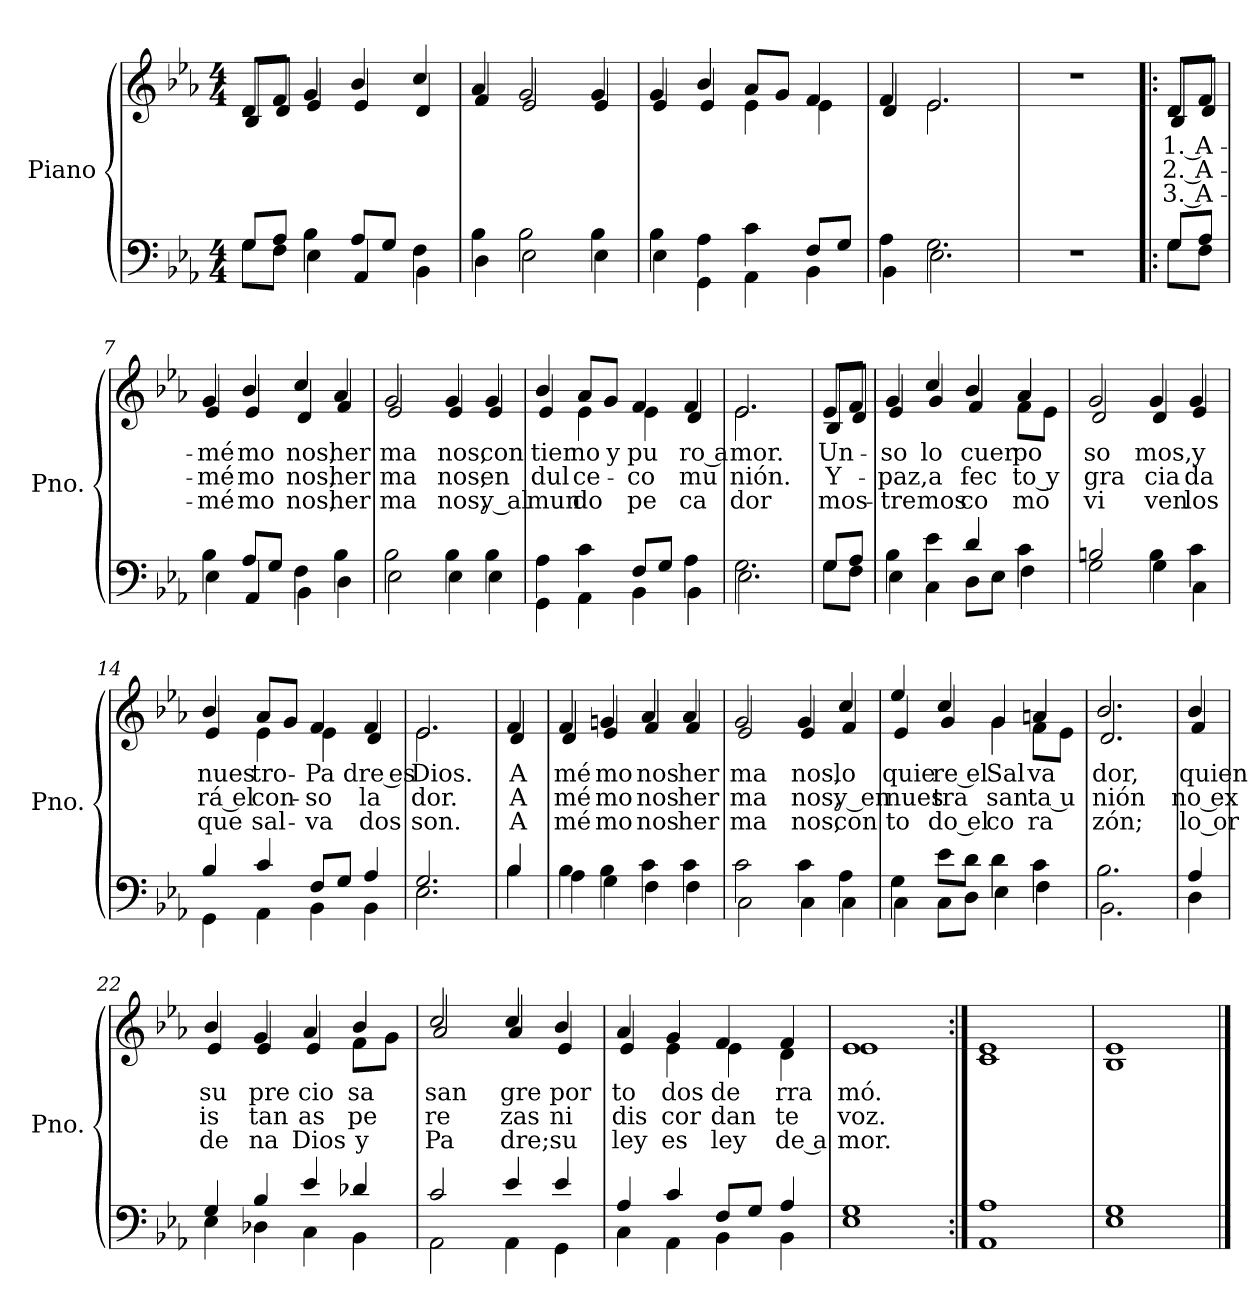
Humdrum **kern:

**kern	**kern	**text	**text	**text
*part1	*part1	*part1	*part1	*part1
*staff2	*staff1	*staff1	*staff1	*staff1
*I"Piano	*	*	*	*
*I'Pno.	*	*	*	*
*clefF4	*clefG2	*	*	*
*k[b-e-a-]	*k[b-e-a-]	*	*	*
*M4/4	*M4/4	*	*	*
*MM100	*MM100	*	*	*
=1	=1	=1	=1	=1
*^	*^	*	*	*
8G/L	8G\L	8d/L	8B-/L	.	.	.
8A-/J	8F\J	8f/J	8d/J	.	.	.
4B-\	4E-\	4g/	4e-/	.	.	.
8A-/L	4AA-/	4b-/	4e-/	.	.	.
8G/J	.	.	.	.	.	.
4F\	4BB-\	4cc/	4d/	.	.	.
=2	=2	=2	=2	=2	=2	=2
4B-\	4D\	4a-/	4f/	.	.	.
2B-\	2E-\	2g/	2e-/	.	.	.
4B-\	4E-\	4g/	4e-/	.	.	.
=3	=3	=3	=3	=3	=3	=3
4B-\	4E-\	4g/	4e-/	.	.	.
4A-\	4GG\	4b-/	4e-/	.	.	.
4c\	4AA-\	8a-/L	4e-\	.	.	.
.	.	8g/J	.	.	.	.
8F/L	4BB-\	4f/	4e-\	.	.	.
8G/J	.	.	.	.	.	.
=4	=4	=4	=4	=4	=4	=4
4A-\	4BB-\	4f/	4d/	.	.	.
2.G\	2.E-\	2.e-/	2.e-\	.	.	.
*v	*v	*	*	*	*	*
*	*v	*v	*	*	*
=5	=5	=5	=5	=5
1r	1r	.	.	.
=6!|:	=6!|:	=6!|:	=6!|:	=6!|:
*^	*	*	*	*
!	!	!	!LO:LY:b	!LO:LY:b	!LO:LY:b
*	*	*^	*	*	*
8G/L	8G\L	8d/L	8B-/L	1. A-	2. A-	3. A-
8A-/J	8F\J	8f/J	8d/J	.	.	.
=7	=7	=7	=7	=7	=7	=7
!	!	!	!	!LO:LY:b	!LO:LY:b	!LO:LY:b
4B-\	4E-\	4g/	4e-/	-mé	-mé	-mé
!	!	!	!	!LO:LY:b	!LO:LY:b	!LO:LY:b
8A-/L	4AA-/	4b-/	4e-/	mo	mo	mo
8G/J	.	.	.	.	.	.
!	!	!	!	!LO:LY:b	!LO:LY:b	!LO:LY:b
4F\	4BB-\	4cc/	4d/	nos,	nos,	nos,
!	!	!	!	!LO:LY:b	!LO:LY:b	!LO:LY:b
4B-\	4D\	4a-/	4f/	her	her	her
=8	=8	=8	=8	=8	=8	=8
!	!	!	!	!LO:LY:b	!LO:LY:b	!LO:LY:b
2B-\	2E-\	2g/	2e-/	ma	ma	ma
!	!	!	!	!LO:LY:b	!LO:LY:b	!LO:LY:b
4B-\	4E-\	4g/	4e-/	nos,	nos,	nos,
!	!	!	!	!LO:LY:b	!LO:LY:b	!LO:LY:b
4B-\	4E-\	4g/	4e-/	con	en	y al
!!LO:LB:g=z	!!
=9	=9	=9	=9	=9	=9	=9
!	!	!	!	!LO:LY:b	!LO:LY:b	!LO:LY:b
4A-\	4GG\	4b-/	4e-/	tier	dul	mun
!	!	!	!	!LO:LY:b	!LO:LY:b	!LO:LY:b
4c\	4AA-\	8a-/L	4e-\	no	ce-	do
!	!	!	!	!LO:LY:b	!	!
.	.	8g/J	.	y	.	.
!	!	!	!	!LO:LY:b	!LO:LY:b	!LO:LY:b
8F/L	4BB-\	4f/	4e-\	pu	-co	pe
8G/J	.	.	.	.	.	.
!	!	!	!	!LO:LY:b	!LO:LY:b	!LO:LY:b
4A-\	4BB-\	4f/	4d/	ro a	mu	ca
=10	=10	=10	=10	=10	=10	=10
!	!	!	!	!LO:LY:b	!LO:LY:b	!LO:LY:b
2.G\	2.E-\	2.e-/	2.e-\	mor.	nión.	dor
=11	=11	=11	=11	=11	=11	=11
!	!	!	!	!LO:LY:b	!LO:LY:b	!LO:LY:b
8G/L	8G\L	8e-/L	8B-/L	Un-	Y-	mos-
8A-/J	8F\J	8f/J	8d/J	.	.	.
=12	=12	=12	=12	=12	=12	=12
!	!	!	!	!LO:LY:b	!LO:LY:b	!LO:LY:b
4B-\	4E-\	4g/	4e-/	-so	-paz,	-tre
!	!	!	!	!LO:LY:b	!LO:LY:b	!LO:LY:b
4e-\	4C\	4cc/	4g/	lo	a	mos
!	!	!	!	!LO:LY:b	!LO:LY:b	!LO:LY:b
4d/	8D\L	4b-/	4f/	cuer	fec	co
.	8E-\J	.	.	.	.	.
!	!	!	!	!LO:LY:b	!LO:LY:b	!LO:LY:b
4c\	4F\	4a-/	8f\L	po	to y	mo
.	.	.	8e-\J	.	.	.
=13	=13	=13	=13	=13	=13	=13
!	!	!	!	!LO:LY:b	!LO:LY:b	!LO:LY:b
2Bn/	2G\	2g/	2d/	so	gra	vi
!	!	!	!	!LO:LY:b	!LO:LY:b	!LO:LY:b
4B\	4G\	4g/	4d/	mos,	cia	ven
!	!	!	!	!LO:LY:b	!LO:LY:b	!LO:LY:b
4c\	4C\	4g/	4e-/	y	da	los
!!LO:LB:g=z	!!
=14	=14	=14	=14	=14	=14	=14
!	!	!	!	!LO:LY:b	!LO:LY:b	!LO:LY:b
4B-/	4GG\	4b-/	4e-/	nues	rá el	que
!	!	!	!	!LO:LY:b	!LO:LY:b	!LO:LY:b
4c/	4AA-\	8a-/L	4e-\	tro-	con-	sal-
.	.	8g/J	.	.	.	.
!	!	!	!	!LO:LY:b	!LO:LY:b	!LO:LY:b
8F/L	4BB-\	4f/	4e-\	-Pa	-so	-va
8G/J	.	.	.	.	.	.
!	!	!	!	!LO:LY:b	!LO:LY:b	!LO:LY:b
4A-/	4BB-\	4f/	4d/	dre es	la	dos
=15	=15	=15	=15	=15	=15	=15
!	!	!	!	!LO:LY:b	!LO:LY:b	!LO:LY:b
2.G/	2.E-\	2.e-/	2.e-\	Dios.	dor.	son.
=16	=16	=16	=16	=16	=16	=16
!	!	!	!	!LO:LY:b	!LO:LY:b	!LO:LY:b
4B-/	4B-\	4f/	4d/	A	A	A
=17	=17	=17	=17	=17	=17	=17
!	!	!	!	!LO:LY:b	!LO:LY:b	!LO:LY:b
4B-\	4A-\	4f/	4d/	mé	mé	mé
!	!	!	!	!LO:LY:b	!LO:LY:b	!LO:LY:b
4B-\	4G\	4gn/	4e-/	mo	mo	mo
!	!	!	!	!LO:LY:b	!LO:LY:b	!LO:LY:b
4c\	4F\	4a-/	4f/	nos	nos	nos
!	!	!	!	!LO:LY:b	!LO:LY:b	!LO:LY:b
4c\	4F\	4a-/	4f/	her	her	her
=18	=18	=18	=18	=18	=18	=18
!	!	!	!	!LO:LY:b	!LO:LY:b	!LO:LY:b
2c\	2C\	2g/	2e-/	ma	ma	ma
!	!	!	!	!LO:LY:b	!LO:LY:b	!LO:LY:b
4c\	4C\	4g/	4e-/	nos,	nos,	nos,
!	!	!	!	!LO:LY:b	!LO:LY:b	!LO:LY:b
4A-\	4C\	4cc/	4f/	lo	y en	con
=19	=19	=19	=19	=19	=19	=19
!	!	!	!	!LO:LY:b	!LO:LY:b	!LO:LY:b
4G\	4C\	4ee-/	4e-/	quie	nues	to
!	!	!	!	!LO:LY:b	!LO:LY:b	!LO:LY:b
8e-\L	8C\L	4cc/	4g/	re el	tra	do el
8d\J	8D\J	.	.	.	.	.
!	!	!	!	!LO:LY:b	!LO:LY:b	!LO:LY:b
4d\	4E-\	4g/	4g\	Sal	san	co
!	!	!	!	!LO:LY:b	!LO:LY:b	!LO:LY:b
4c\	4F\	4an/	8f\L	va	ta u	ra
.	.	.	8e-\J	.	.	.
!!LO:PB:g=z	!!
=20	=20	=20	=20	=20	=20	=20
*	*	*MM100	*	*	*	*
!	!	!	!	!LO:LY:b	!LO:LY:b	!LO:LY:b
2.B-\	2.BB-\	2.b-/	2.d/	dor,	nión	zón;
=21	=21	=21	=21	=21	=21	=21
!	!	!	!	!LO:LY:b	!LO:LY:b	!LO:LY:b
4A-/	4D\	4b-/	4f/	quien	no ex	lo or
=22	=22	=22	=22	=22	=22	=22
!	!	!	!	!LO:LY:b	!LO:LY:b	!LO:LY:b
4G/	4E-\	4b-/	4e-/	su	is	de
!	!	!	!	!LO:LY:b	!LO:LY:b	!LO:LY:b
4B-/	4D-X\	4g/	4e-/	pre	tan	na
!	!	!	!	!LO:LY:b	!LO:LY:b	!LO:LY:b
4e-/	4C\	4a-/	4e-/	cio	as	Dios
!	!	!	!	!LO:LY:b	!LO:LY:b	!LO:LY:b
4d-X/	4BB-\	4b-/	8f\L	sa	pe	y
.	.	.	8g\J	.	.	.
=23	=23	=23	=23	=23	=23	=23
!	!	!	!	!LO:LY:b	!LO:LY:b	!LO:LY:b
2c/	2AA-\	2cc/	2a-/	san	re	Pa
!	!	!	!	!LO:LY:b	!LO:LY:b	!LO:LY:b
4e-/	4AA-\	4cc/	4a-/	gre	zas	dre;
!	!	!	!	!LO:LY:b	!LO:LY:b	!LO:LY:b
4e-/	4GG\	4b-/	4e-/	por	ni	su
=24	=24	=24	=24	=24	=24	=24
!	!	!	!	!LO:LY:b	!LO:LY:b	!LO:LY:b
4A-/	4C\	4a-/	4e-/	to	dis	ley
!	!	!	!	!LO:LY:b	!LO:LY:b	!LO:LY:b
4c/	4AA-\	4g/	4e-\	dos	cor	es
!	!	!	!	!LO:LY:b	!LO:LY:b	!LO:LY:b
8F/L	4BB-\	4f/	4e-\	de	dan	ley
8G/J	.	.	.	.	.	.
!	!	!	!	!LO:LY:b	!LO:LY:b	!LO:LY:b
4A-/	4BB-\	4f/	4d\	rra	te	de a
=25	=25	=25	=25	=25	=25	=25
!	!	!	!	!LO:LY:b	!LO:LY:b	!LO:LY:b
1G	1E-	1e-	1e-	mó.	voz.	mor.
*	*	*v	*v	*	*	*
=26:|!	=26:|!	=26:|!	=26:|!	=26:|!	=26:|!
1A-	1AA-	1c 1e-	.	.	.
*v	*v	*	*	*	*
=27	=27	=27	=27	=27
1E- 1G	1B- 1e-	.	.	.
==	==	==	==	==
*-	*-	*-	*-	*-
